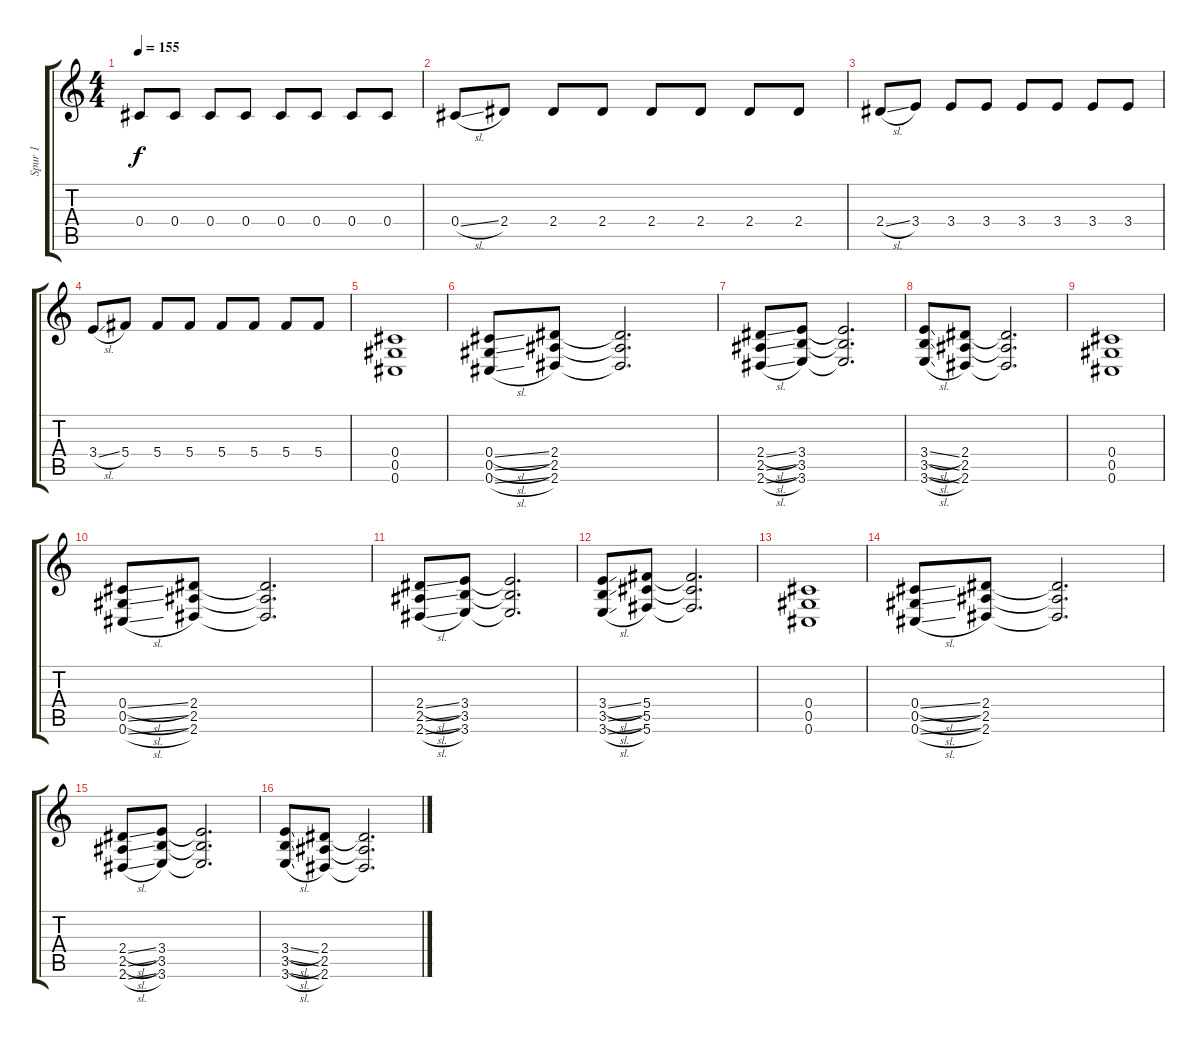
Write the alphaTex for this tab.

\track ("Spur 1" "Spur 1") {instrument overdrivenguitar}
\staff {score tabs}
\tuning (Eb4 Bb3 Gb3 Db3 Ab2 Db2) {hide}
\ts (4 4)
\tempo 155
\clef g2
\ks c
0.4.8{dy f} 0.4.8 0.4.8 0.4.8 0.4.8 0.4.8 0.4.8 0.4.8 |
0.4{sl}.8 2.4.8 2.4.8 2.4.8 2.4.8 2.4.8 2.4.8 2.4.8 |
2.4{sl}.8 3.4.8 3.4.8 3.4.8 3.4.8 3.4.8 3.4.8 3.4.8 |
3.4{sl}.8 5.4.8 5.4.8 5.4.8 5.4.8 5.4.8 5.4.8 5.4.8 |
(0.4 0.5 0.6).1 |
(0.4{sl} 0.5{sl} 0.6{sl}).8 (2.4 2.5 2.6).8 (2.4{t} 2.5{t} 2.6{t}).2{d} |
(2.4{sl} 2.5{sl} 2.6{sl}).8 (3.4 3.5 3.6).8 (3.4{t} 3.5{t} 3.6{t}).2{d} |
(3.4{sl} 3.5{sl} 3.6{sl}).8 (2.4 2.5 2.6).8 (2.4{t} 2.5{t} 2.6{t}).2{d} |
(0.4 0.5 0.6).1 |
(0.4{sl} 0.5{sl} 0.6{sl}).8 (2.4 2.5 2.6).8 (2.4{t} 2.5{t} 2.6{t}).2{d} |
(2.4{sl} 2.5{sl} 2.6{sl}).8 (3.4 3.5 3.6).8 (3.4{t} 3.5{t} 3.6{t}).2{d} |
(3.4{sl} 3.5{sl} 3.6{sl}).8 (5.4 5.5 5.6).8 (5.4{t} 5.5{t} 5.6{t}).2{d} |
(0.4 0.5 0.6).1 |
(0.4{sl} 0.5{sl} 0.6{sl}).8 (2.4 2.5 2.6).8 (2.4{t} 2.5{t} 2.6{t}).2{d} |
(2.4{sl} 2.5{sl} 2.6{sl}).8 (3.4 3.5 3.6).8 (3.4{t} 3.5{t} 3.6{t}).2{d} |
(3.4{sl} 3.5{sl} 3.6{sl}).8 (2.4 2.5 2.6).8 (2.4{t} 2.5{t} 2.6{t}).2{d}
